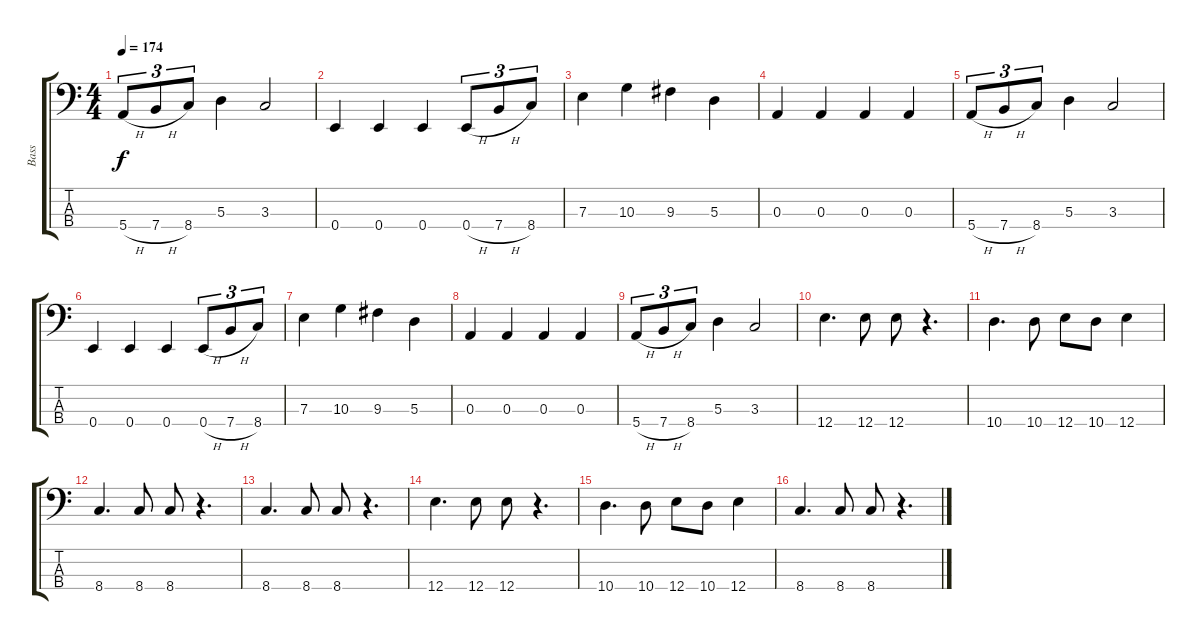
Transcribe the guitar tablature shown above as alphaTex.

\track ("Bass" "Bass") {instrument electricbassfinger}
\staff {score tabs}
\tuning (G2 D2 A1 E1) {hide}
\ts (4 4)
\tempo 174
\clef f4
\ks c
5.4{h}.8{tu (3 2) dy f} 7.4{h}.8{tu (3 2)} 8.4.8{tu (3 2)} 5.3.4 3.3.2 |
0.4.4 0.4.4 0.4.4 0.4{h}.8{tu (3 2)} 7.4{h}.8{tu (3 2)} 8.4.8{tu (3 2)} |
7.3.4 10.3.4 9.3.4 5.3.4 |
0.3.4 0.3.4 0.3.4 0.3.4 |
5.4{h}.8{tu (3 2)} 7.4{h}.8{tu (3 2)} 8.4.8{tu (3 2)} 5.3.4 3.3.2 |
0.4.4 0.4.4 0.4.4 0.4{h}.8{tu (3 2)} 7.4{h}.8{tu (3 2)} 8.4.8{tu (3 2)} |
7.3.4 10.3.4 9.3.4 5.3.4 |
0.3.4 0.3.4 0.3.4 0.3.4 |
5.4{h}.8{tu (3 2)} 7.4{h}.8{tu (3 2)} 8.4.8{tu (3 2)} 5.3.4 3.3.2 |
12.4.4{d} 12.4.8 12.4.8 r.4{d} |
10.4.4{d} 10.4.8 12.4.8 10.4.8 12.4.4 |
8.4.4{d} 8.4.8 8.4.8 r.4{d} |
8.4.4{d} 8.4.8 8.4.8 r.4{d} |
12.4.4{d} 12.4.8 12.4.8 r.4{d} |
10.4.4{d} 10.4.8 12.4.8 10.4.8 12.4.4 |
8.4.4{d} 8.4.8 8.4.8 r.4{d}
